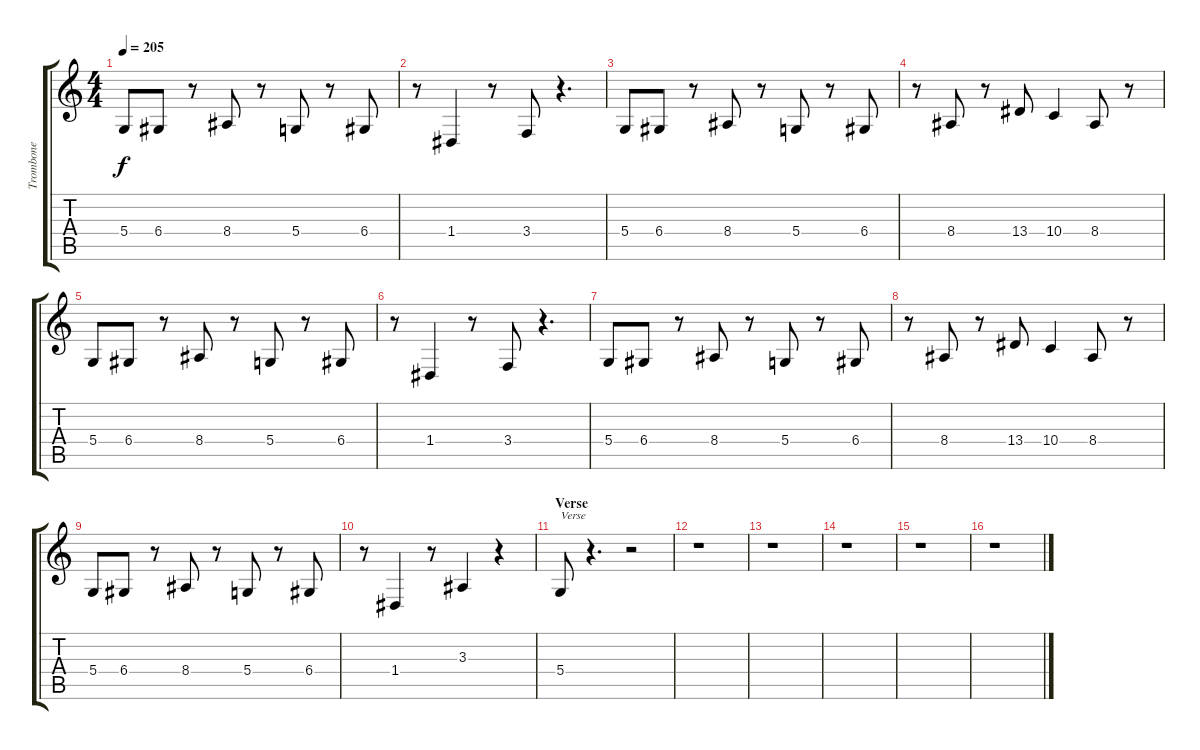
\track ("Trombone" "Trombone") {instrument trombone}
\staff {score tabs}
\tuning (E4 B3 G3 D3 A2 E2) {hide}
\ts (4 4)
\tempo 205
\clef g2
\ks c
5.4.8{dy f} 6.4.8 r.8 8.4.8 r.8 5.4.8 r.8 6.4.8 |
r.8 1.4.4 r.8 3.4.8 r.4{d} |
5.4.8 6.4.8 r.8 8.4.8 r.8 5.4.8 r.8 6.4.8 |
r.8 8.4.8 r.8 13.4.8 10.4.4 8.4.8 r.8 |
5.4.8 6.4.8 r.8 8.4.8 r.8 5.4.8 r.8 6.4.8 |
r.8 1.4.4 r.8 3.4.8 r.4{d} |
5.4.8 6.4.8 r.8 8.4.8 r.8 5.4.8 r.8 6.4.8 |
r.8 8.4.8 r.8 13.4.8 10.4.4 8.4.8 r.8 |
5.4.8 6.4.8 r.8 8.4.8 r.8 5.4.8 r.8 6.4.8 |
r.8 1.4.4 r.8 3.3.4 r.4 |
\section ("" "Verse")
5.4.8{txt "Verse"} r.4{d} r.2 |
r.1 |
r.1 |
r.1 |
r.1 |
r.1
